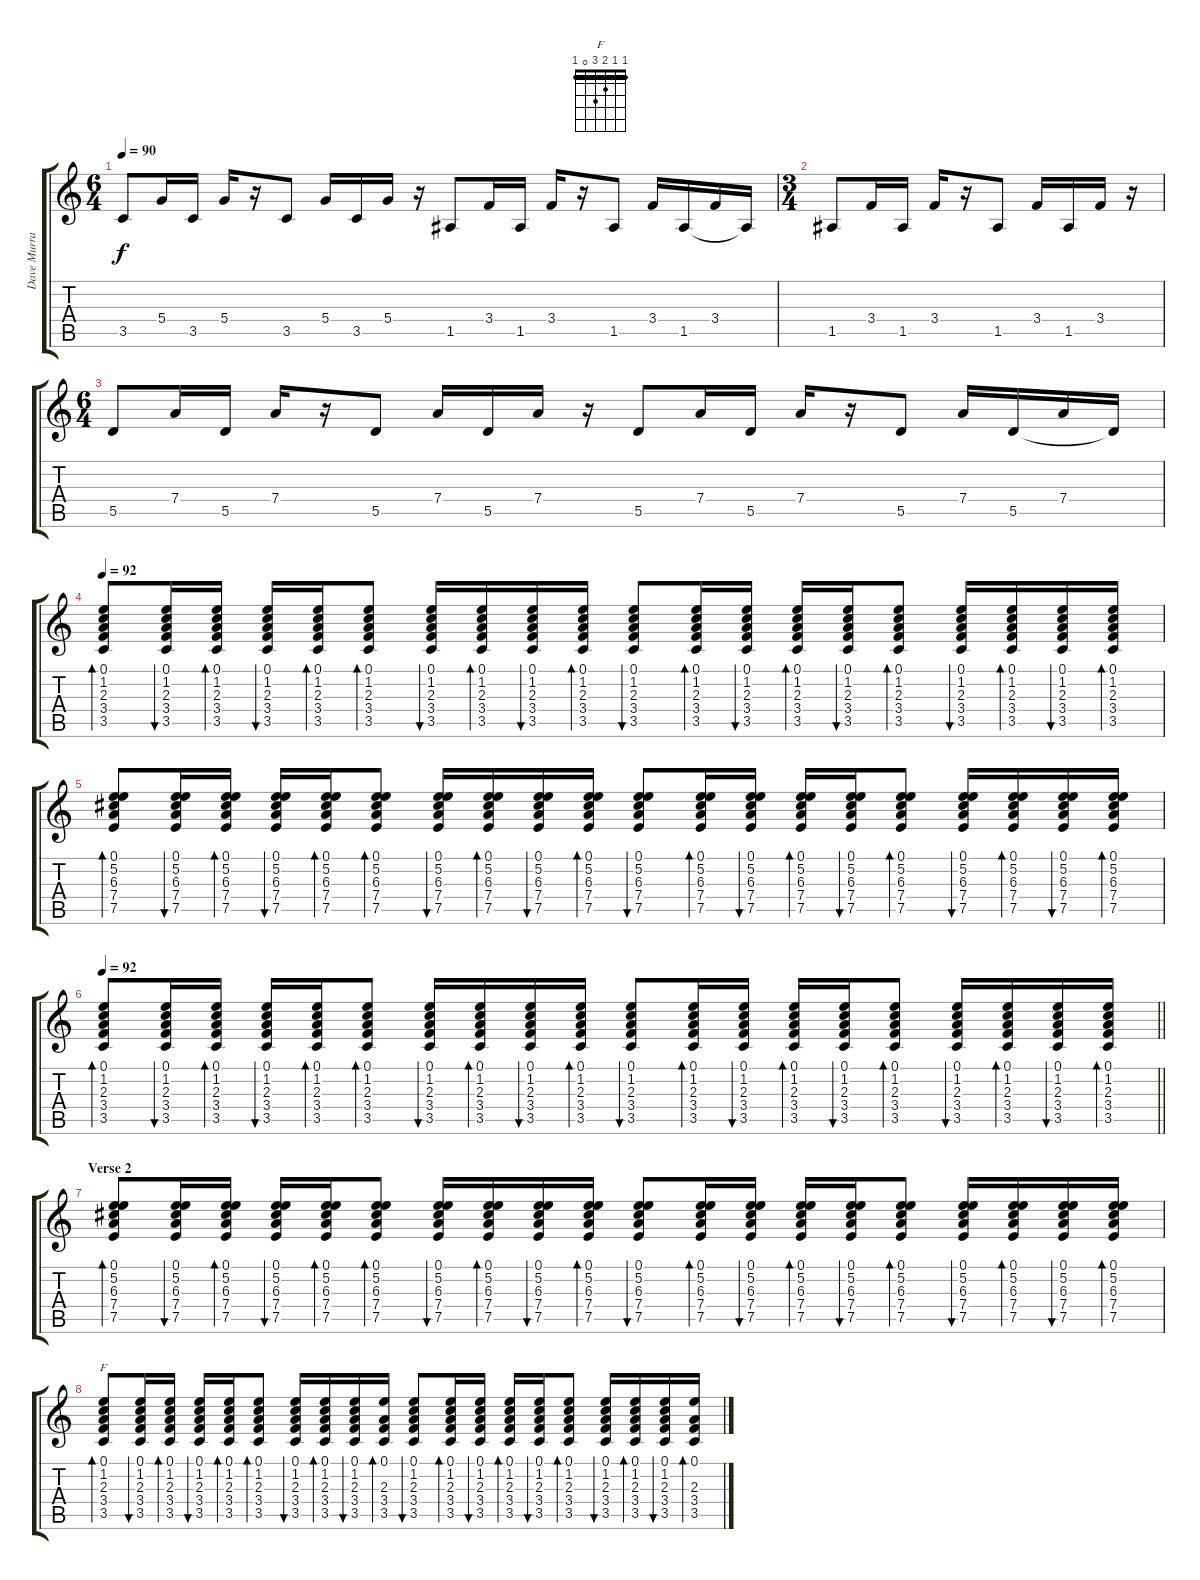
\track ("Dave Murray" "Dave Murra") {instrument acousticguitarsteel}
\staff {score tabs}
\tuning (E4 B3 G3 D3 A2 E2) {hide}
\chord ("F" 1 1 2 3 0 1) {barre 1}
\ts (6 4)
\tempo 90
\clef g2
\ks c
3.5.8{dy f} 5.4.16 3.5.16 5.4.16 r.16 3.5.8 5.4.16 3.5.16 5.4.16 r.16 1.5.8 3.4.16 1.5.16 3.4.16 r.16 1.5.8 3.4.16 1.5.16 3.4.16 1.5{t}.16 |
\ts (3 4)
1.5.8 3.4.16 1.5.16 3.4.16 r.16 1.5.8 3.4.16 1.5.16 3.4.16 r.16 |
\ts (6 4)
5.5.8 7.4.16 5.5.16 7.4.16 r.16 5.5.8 7.4.16 5.5.16 7.4.16 r.16 5.5.8 7.4.16 5.5.16 7.4.16 r.16 5.5.8 7.4.16 5.5.16 7.4.16 5.5{t}.16 |
\tempo 92
(0.1 1.2 2.3 3.4 3.5).8{bd 60 volume 6} (0.1 1.2 2.3 3.4 3.5).16{bu 60} (0.1 1.2 2.3 3.4 3.5).16{bd 60} (0.1 1.2 2.3 3.4 3.5).16{bu 60} (0.1 1.2 2.3 3.4 3.5).16{bd 60} (0.1 1.2 2.3 3.4 3.5).8{bd 60} (0.1 1.2 2.3 3.4 3.5).16{bu 60} (0.1 1.2 2.3 3.4 3.5).16{bd 60} (0.1 1.2 2.3 3.4 3.5).16{bu 60} (0.1 1.2 2.3 3.4 3.5).16{bd 60} (0.1 1.2 2.3 3.4 3.5).8{bu 60} (0.1 1.2 2.3 3.4 3.5).16{bd 60} (0.1 1.2 2.3 3.4 3.5).16{bu 60} (0.1 1.2 2.3 3.4 3.5).16{bd 60} (0.1 1.2 2.3 3.4 3.5).16{bu 60} (0.1 1.2 2.3 3.4 3.5).8{bd 60} (0.1 1.2 2.3 3.4 3.5).16{bu 60} (0.1 1.2 2.3 3.4 3.5).16{bd 60} (0.1 1.2 2.3 3.4 3.5).16{bu 60} (0.1 1.2 2.3 3.4 3.5).16{bd 60} |
(0.1 5.2 6.3 7.4 7.5).8{bd 60} (0.1 5.2 6.3 7.4 7.5).16{bu 60} (0.1 5.2 6.3 7.4 7.5).16{bd 60} (0.1 5.2 6.3 7.4 7.5).16{bu 60} (0.1 5.2 6.3 7.4 7.5).16{bd 60} (0.1 5.2 6.3 7.4 7.5).8{bd 60} (0.1 5.2 6.3 7.4 7.5).16{bu 60} (0.1 5.2 6.3 7.4 7.5).16{bd 60} (0.1 5.2 6.3 7.4 7.5).16{bu 60} (0.1 5.2 6.3 7.4 7.5).16{bd 60} (0.1 5.2 6.3 7.4 7.5).8{bu 60} (0.1 5.2 6.3 7.4 7.5).16{bd 60} (0.1 5.2 6.3 7.4 7.5).16{bu 60} (0.1 5.2 6.3 7.4 7.5).16{bd 60} (0.1 5.2 6.3 7.4 7.5).16{bu 60} (0.1 5.2 6.3 7.4 7.5).8{bd 60} (0.1 5.2 6.3 7.4 7.5).16{bu 60} (0.1 5.2 6.3 7.4 7.5).16{bd 60} (0.1 5.2 6.3 7.4 7.5).16{bu 60} (0.1 5.2 6.3 7.4 7.5).16{bd 60} |
\tempo 92
\barLineRight lightlight
(0.1 1.2 2.3 3.4 3.5).8{bd 60 volume 6} (0.1 1.2 2.3 3.4 3.5).16{bu 60} (0.1 1.2 2.3 3.4 3.5).16{bd 60} (0.1 1.2 2.3 3.4 3.5).16{bu 60} (0.1 1.2 2.3 3.4 3.5).16{bd 60} (0.1 1.2 2.3 3.4 3.5).8{bd 60} (0.1 1.2 2.3 3.4 3.5).16{bu 60} (0.1 1.2 2.3 3.4 3.5).16{bd 60} (0.1 1.2 2.3 3.4 3.5).16{bu 60} (0.1 1.2 2.3 3.4 3.5).16{bd 60} (0.1 1.2 2.3 3.4 3.5).8{bu 60} (0.1 1.2 2.3 3.4 3.5).16{bd 60} (0.1 1.2 2.3 3.4 3.5).16{bu 60} (0.1 1.2 2.3 3.4 3.5).16{bd 60} (0.1 1.2 2.3 3.4 3.5).16{bu 60} (0.1 1.2 2.3 3.4 3.5).8{bd 60} (0.1 1.2 2.3 3.4 3.5).16{bu 60} (0.1 1.2 2.3 3.4 3.5).16{bd 60} (0.1 1.2 2.3 3.4 3.5).16{bu 60} (0.1 1.2 2.3 3.4 3.5).16{bd 60} |
\section ("" "Verse 2")
(0.1 5.2 6.3 7.4 7.5).8{bd 60} (0.1 5.2 6.3 7.4 7.5).16{bu 60} (0.1 5.2 6.3 7.4 7.5).16{bd 60} (0.1 5.2 6.3 7.4 7.5).16{bu 60} (0.1 5.2 6.3 7.4 7.5).16{bd 60} (0.1 5.2 6.3 7.4 7.5).8{bd 60} (0.1 5.2 6.3 7.4 7.5).16{bu 60} (0.1 5.2 6.3 7.4 7.5).16{bd 60} (0.1 5.2 6.3 7.4 7.5).16{bu 60} (0.1 5.2 6.3 7.4 7.5).16{bd 60} (0.1 5.2 6.3 7.4 7.5).8{bu 60} (0.1 5.2 6.3 7.4 7.5).16{bd 60} (0.1 5.2 6.3 7.4 7.5).16{bu 60} (0.1 5.2 6.3 7.4 7.5).16{bd 60} (0.1 5.2 6.3 7.4 7.5).16{bu 60} (0.1 5.2 6.3 7.4 7.5).8{bd 60} (0.1 5.2 6.3 7.4 7.5).16{bu 60} (0.1 5.2 6.3 7.4 7.5).16{bd 60} (0.1 5.2 6.3 7.4 7.5).16{bu 60} (0.1 5.2 6.3 7.4 7.5).16{bd 60} |
(0.1 1.2 2.3 3.4 3.5).8{bd 60 ch "F" volume 6} (0.1 1.2 2.3 3.4 3.5).16{bu 60} (0.1 1.2 2.3 3.4 3.5).16{bd 60} (0.1 1.2 2.3 3.4 3.5).16{bu 60} (0.1 1.2 2.3 3.4 3.5).16{bd 60} (0.1 1.2 2.3 3.4 3.5).8{bd 60} (0.1 1.2 2.3 3.4 3.5).16{bu 60} (0.1 1.2 2.3 3.4 3.5).16{bd 60} (0.1 1.2 2.3 3.4 3.5).16{bu 60} (0.1 2.3 3.4 3.5).16{bd 60} (0.1 1.2 2.3 3.4 3.5).8{bu 60} (0.1 1.2 2.3 3.4 3.5).16{bd 60} (0.1 1.2 2.3 3.4 3.5).16{bu 60} (0.1 1.2 2.3 3.4 3.5).16{bd 60} (0.1 1.2 2.3 3.4 3.5).16{bu 60} (0.1 1.2 2.3 3.4 3.5).8{bd 60} (0.1 1.2 2.3 3.4 3.5).16{bu 60} (0.1 1.2 2.3 3.4 3.5).16{bd 60} (0.1 1.2 2.3 3.4 3.5).16{bu 60} (0.1 2.3 3.4 3.5).16{bd 60}
